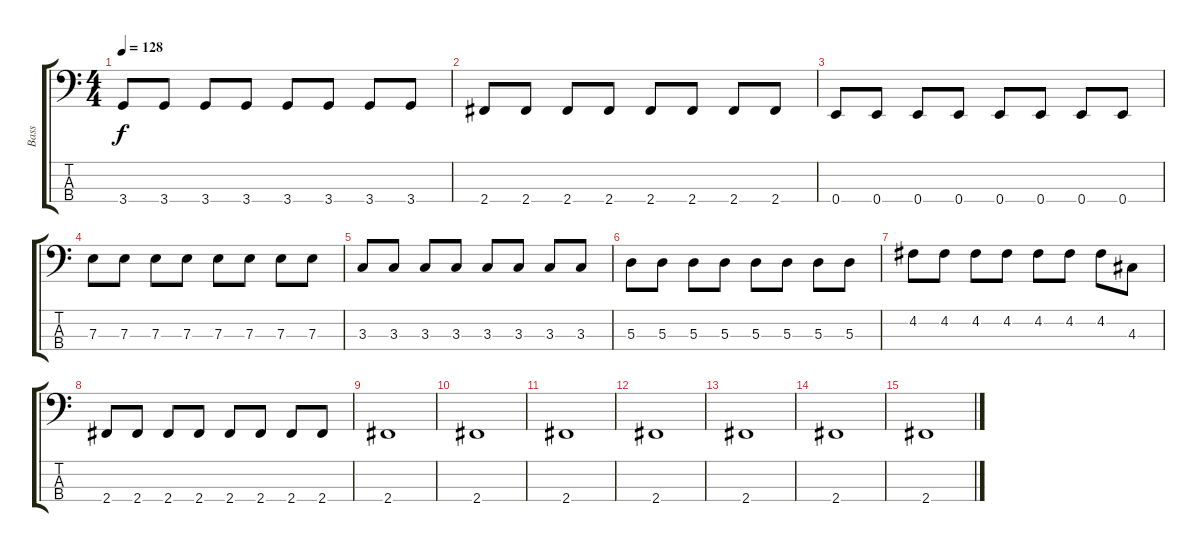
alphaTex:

\track ("Bass" "Bass") {instrument electricbassfinger}
\staff {score tabs}
\tuning (G2 D2 A1 E1) {hide}
\ts (4 4)
\tempo 128
\clef f4
\ks c
3.4.8{dy f} 3.4.8 3.4.8 3.4.8 3.4.8 3.4.8 3.4.8 3.4.8 |
2.4.8 2.4.8 2.4.8 2.4.8 2.4.8 2.4.8 2.4.8 2.4.8 |
0.4.8 0.4.8 0.4.8 0.4.8 0.4.8 0.4.8 0.4.8 0.4.8 |
7.3.8 7.3.8 7.3.8 7.3.8 7.3.8 7.3.8 7.3.8 7.3.8 |
3.3.8 3.3.8 3.3.8 3.3.8 3.3.8 3.3.8 3.3.8 3.3.8 |
5.3.8 5.3.8 5.3.8 5.3.8 5.3.8 5.3.8 5.3.8 5.3.8 |
4.2.8 4.2.8 4.2.8 4.2.8 4.2.8 4.2.8 4.2.8 4.3.8 |
2.4.8 2.4.8 2.4.8 2.4.8 2.4.8 2.4.8 2.4.8 2.4.8 |
2.4.1 |
2.4.1 |
2.4.1 |
2.4.1 |
2.4.1 |
2.4.1 |
2.4.1
